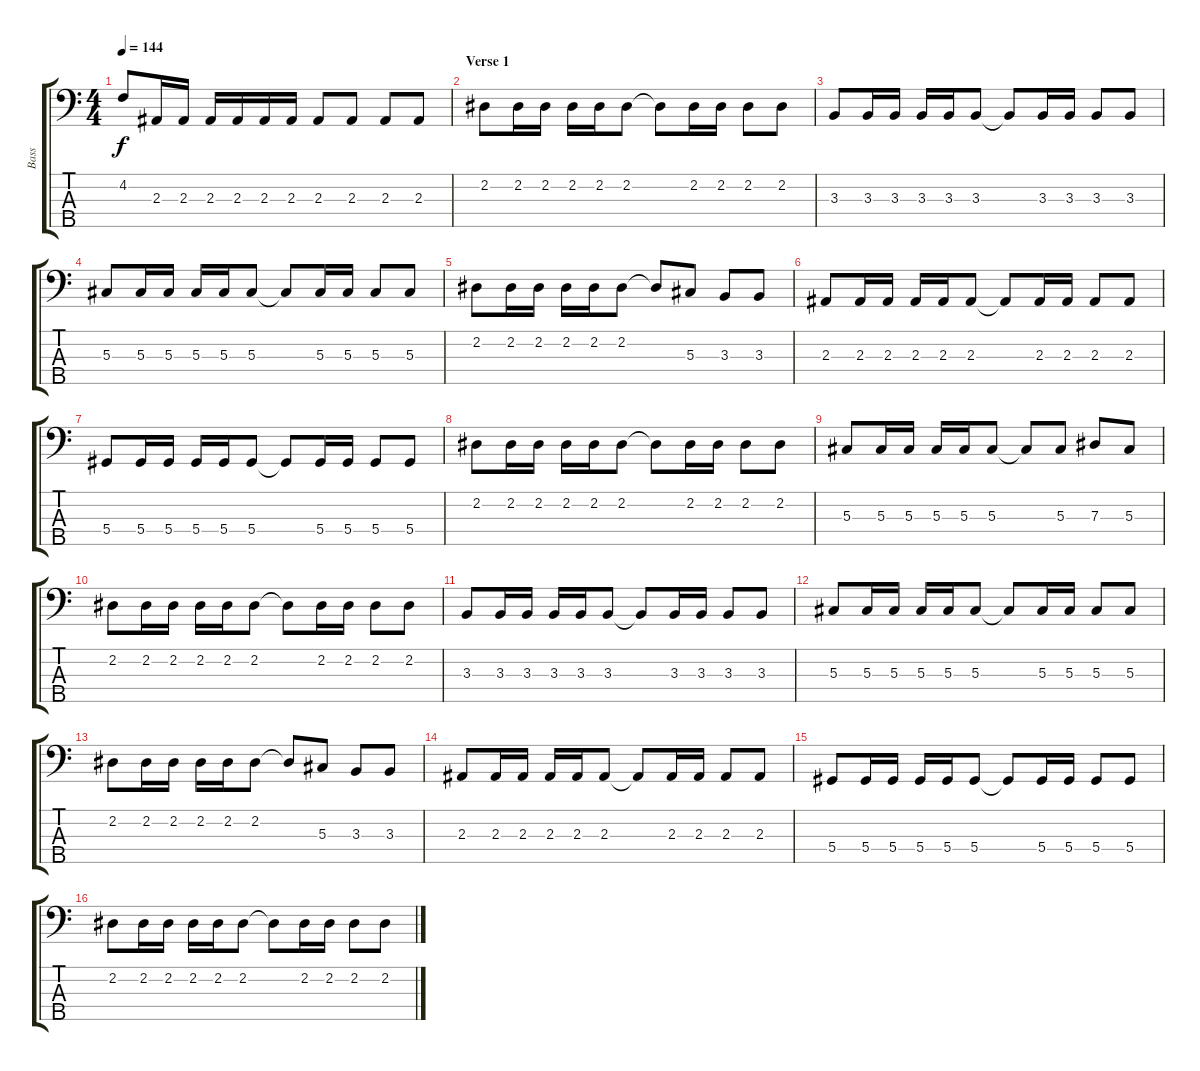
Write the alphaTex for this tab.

\track ("Bass" "Bass") {instrument electricbasspick}
\staff {score tabs}
\tuning (Gb2 Db2 Ab1 Eb1 Bb0) {hide}
\ts (4 4)
\tempo 144
\clef f4
\ks c
4.2.8{dy f} 2.3.16 2.3.16 2.3.16 2.3.16 2.3.16 2.3.16 2.3.8 2.3.8 2.3.8 2.3.8 |
\section ("" "Verse 1")
2.2.8 2.2.16 2.2.16 2.2.16 2.2.16 2.2.8 2.2{t}.8 2.2.16 2.2.16 2.2.8 2.2.8 |
3.3.8 3.3.16 3.3.16 3.3.16 3.3.16 3.3.8 3.3{t}.8 3.3.16 3.3.16 3.3.8 3.3.8 |
5.3.8 5.3.16 5.3.16 5.3.16 5.3.16 5.3.8 5.3{t}.8 5.3.16 5.3.16 5.3.8 5.3.8 |
2.2.8 2.2.16 2.2.16 2.2.16 2.2.16 2.2.8 2.2{t}.8 5.3.8 3.3.8 3.3.8 |
2.3.8 2.3.16 2.3.16 2.3.16 2.3.16 2.3.8 2.3{t}.8 2.3.16 2.3.16 2.3.8 2.3.8 |
5.4.8 5.4.16 5.4.16 5.4.16 5.4.16 5.4.8 5.4{t}.8 5.4.16 5.4.16 5.4.8 5.4.8 |
2.2.8 2.2.16 2.2.16 2.2.16 2.2.16 2.2.8 2.2{t}.8 2.2.16 2.2.16 2.2.8 2.2.8 |
5.3.8 5.3.16 5.3.16 5.3.16 5.3.16 5.3.8 5.3{t}.8 5.3.8 7.3.8 5.3.8 |
2.2.8 2.2.16 2.2.16 2.2.16 2.2.16 2.2.8 2.2{t}.8 2.2.16 2.2.16 2.2.8 2.2.8 |
3.3.8 3.3.16 3.3.16 3.3.16 3.3.16 3.3.8 3.3{t}.8 3.3.16 3.3.16 3.3.8 3.3.8 |
5.3.8 5.3.16 5.3.16 5.3.16 5.3.16 5.3.8 5.3{t}.8 5.3.16 5.3.16 5.3.8 5.3.8 |
2.2.8 2.2.16 2.2.16 2.2.16 2.2.16 2.2.8 2.2{t}.8 5.3.8 3.3.8 3.3.8 |
2.3.8 2.3.16 2.3.16 2.3.16 2.3.16 2.3.8 2.3{t}.8 2.3.16 2.3.16 2.3.8 2.3.8 |
5.4.8 5.4.16 5.4.16 5.4.16 5.4.16 5.4.8 5.4{t}.8 5.4.16 5.4.16 5.4.8 5.4.8 |
2.2.8 2.2.16 2.2.16 2.2.16 2.2.16 2.2.8 2.2{t}.8 2.2.16 2.2.16 2.2.8 2.2.8
